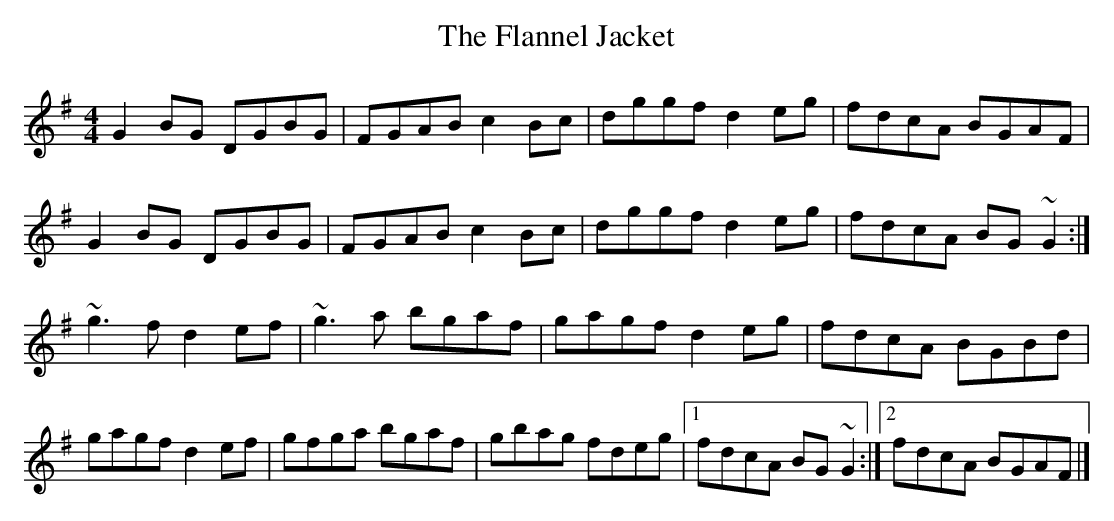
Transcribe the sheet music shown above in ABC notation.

X:1
T:Flannel Jacket, The
M:4/4
K:G
G2BG DGBG|FGAB c2Bc|dggf d2eg|fdcA BGAF|
G2BG DGBG|FGAB c2Bc|dggf d2eg|fdcA BG~G2:|
~g3f d2ef|~g3a bgaf|gagf d2eg|fdcA BGBd|
gagf d2ef|gfga bgaf|gbag fdeg|1 fdcA BG~G2:|2 fdcA BGAF|]
